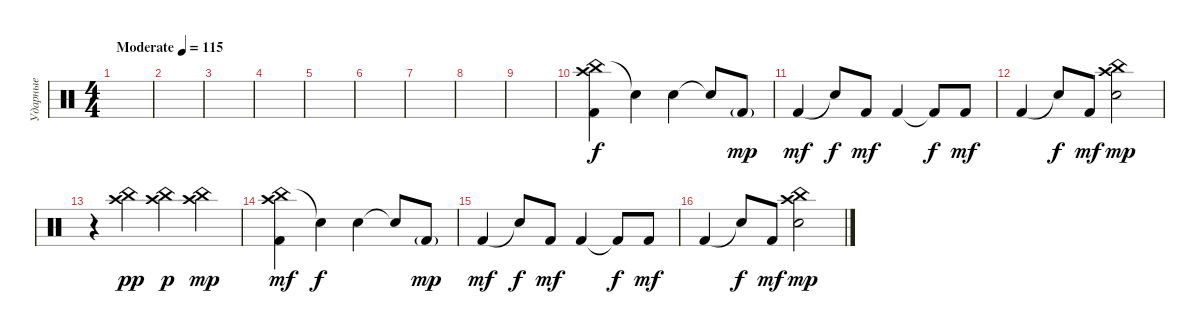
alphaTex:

\track ("Ударные" "Ударные") {instrument percussion}
\staff {score}
\articulation defaults
\ts (4 4)
\tempo (115 "Moderate")
\clef neutral
\ks c
|
|
|
|
|
|
|
|
|
("China (hit)" "Crash high (hit)" "Kick (hit) 2").4 "Snare (hit)"{t}.4{dy f} "Electric Snare (hit)".4 "Snare (hit)"{t}.8 "Kick (hit) 2"{g}.8{dy mp} |
"Kick (hit) 2".4{dy mf} "Snare (hit)"{t}.8{dy f} "Kick (hit) 2".8{dy mf} "Kick (hit) 2".4 "Kick (hit) 2"{t}.8{dy f} "Kick (hit) 2".8{dy mf} |
"Kick (hit) 2".4 "Snare (hit)"{t}.8{dy f} "Kick (hit) 2".8{dy mf} ("China (hit)" "Crash high (hit)" "Electric Snare (hit)").2{dy mp} |
r.4 ("China (hit)" "Crash high (hit)").4{dy pp} ("China (hit)" "Crash high (hit)").4{dy p} ("China (hit)" "Crash high (hit)").4{dy mp} |
("China (hit)" "Crash high (hit)" "Kick (hit) 2").4{dy mf} "Snare (hit)"{t}.4{dy f} "Electric Snare (hit)".4 "Snare (hit)"{t}.8 "Kick (hit) 2"{g}.8{dy mp} |
"Kick (hit) 2".4{dy mf} "Snare (hit)"{t}.8{dy f} "Kick (hit) 2".8{dy mf} "Kick (hit) 2".4 "Kick (hit) 2"{t}.8{dy f} "Kick (hit) 2".8{dy mf} |
"Kick (hit) 2".4 "Snare (hit)"{t}.8{dy f} "Kick (hit) 2".8{dy mf} ("China (hit)" "Crash high (hit)" "Electric Snare (hit)").2{dy mp}
